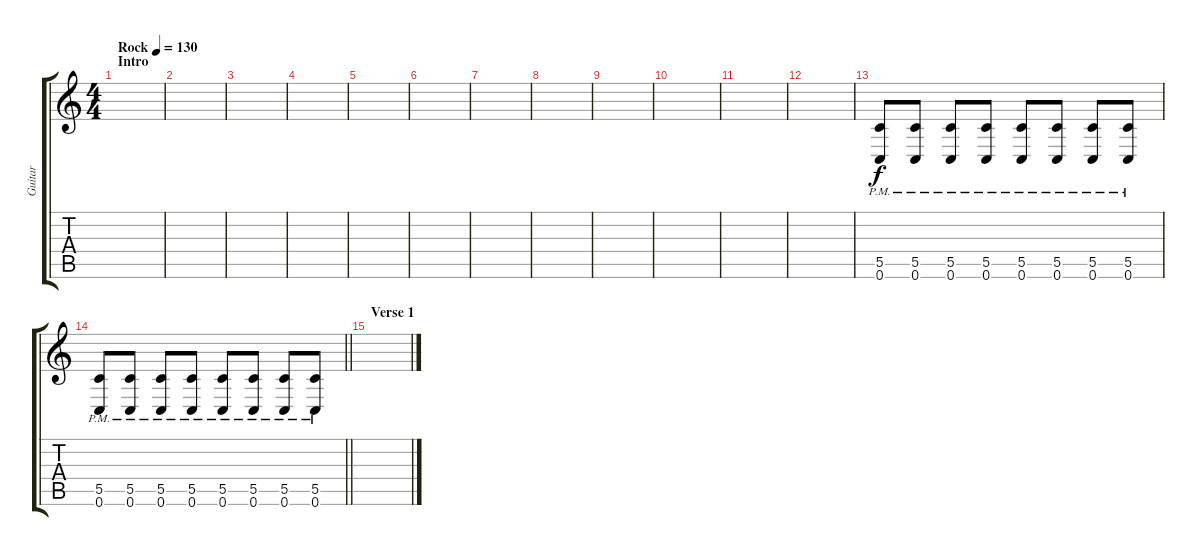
\track ("Guitar" "Guitar") {instrument distortionguitar}
\staff {score tabs}
\tuning (D4 A3 F3 C3 G2 C2) {hide}
\ts (4 4)
\section ("" "Intro")
\tempo (130 "Rock")
\clef g2
\ks c
|
|
|
|
|
|
|
|
|
|
|
|
(5.5{pm} 0.6{pm}).8 (5.5{pm} 0.6{pm}).8 (5.5{pm} 0.6{pm}).8 (5.5{pm} 0.6{pm}).8 (5.5{pm} 0.6{pm}).8 (5.5{pm} 0.6{pm}).8 (5.5{pm} 0.6{pm}).8 (5.5{pm} 0.6{pm}).8 |
\barLineRight lightlight
(5.5{pm} 0.6{pm}).8 (5.5{pm} 0.6{pm}).8 (5.5{pm} 0.6{pm}).8 (5.5{pm} 0.6{pm}).8 (5.5{pm} 0.6{pm}).8 (5.5{pm} 0.6{pm}).8 (5.5{pm} 0.6{pm}).8 (5.5{pm} 0.6{pm}).8 |
\section ("" "Verse 1")
